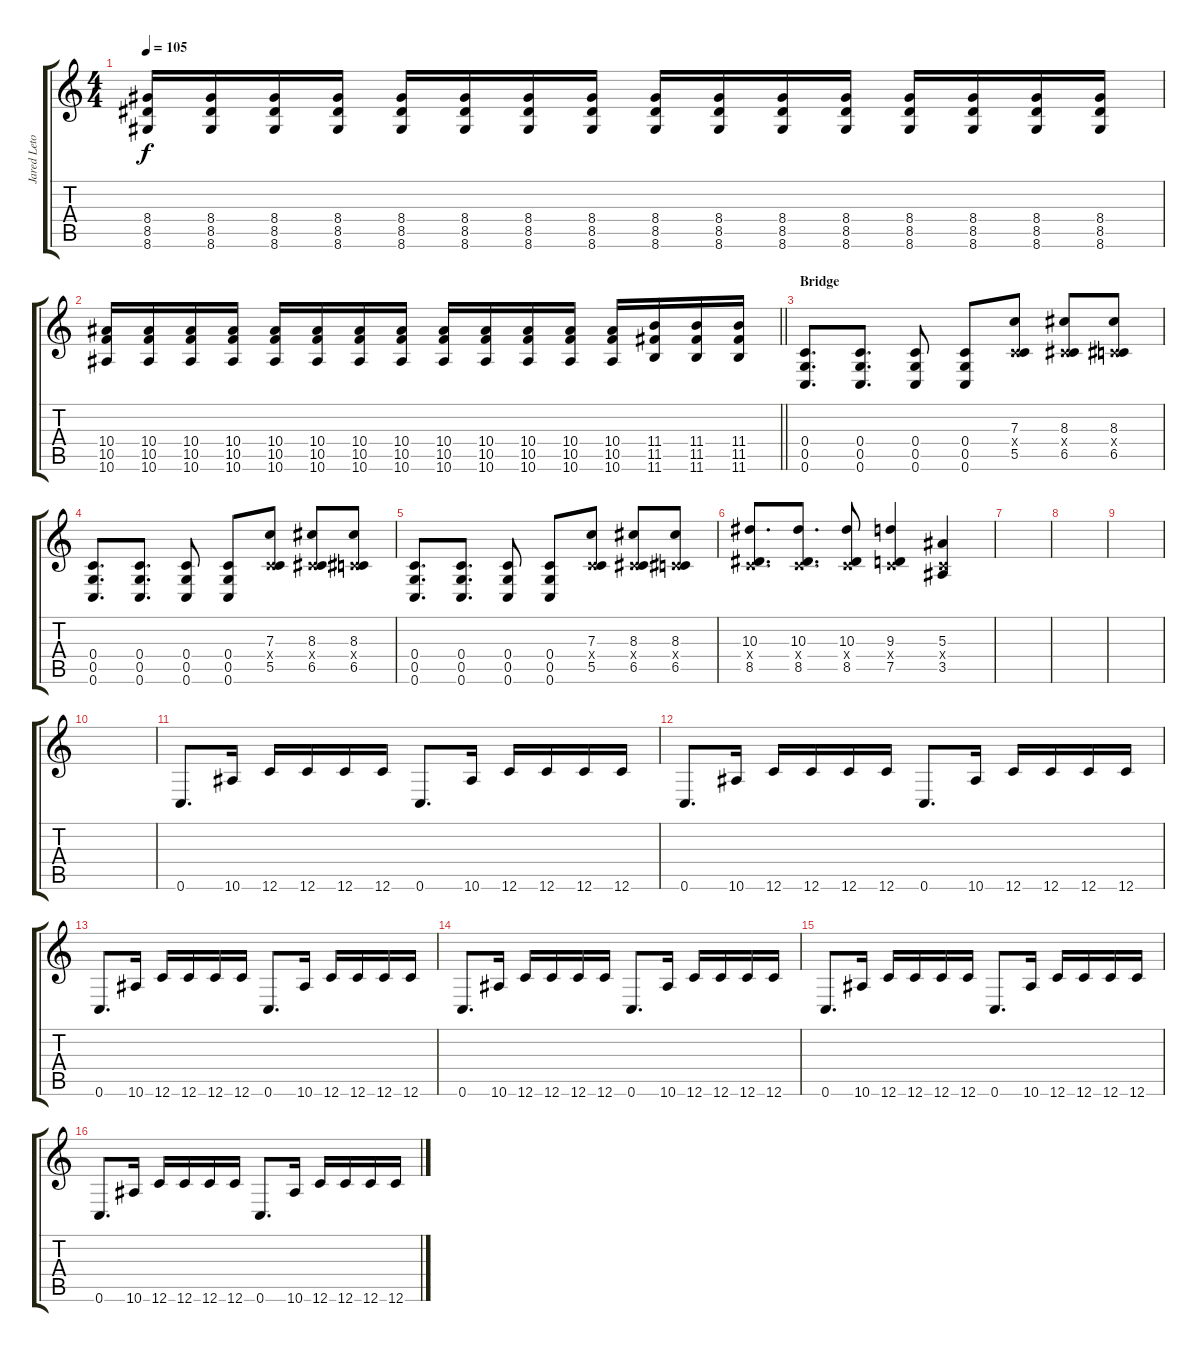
\track ("Jared Leto - Guitar 2" "Jared Leto") {instrument overdrivenguitar}
\staff {score tabs}
\tuning (D4 A3 F3 C3 G2 C2) {hide}
\ts (4 4)
\tempo 105
\clef g2
\ks c
(8.4 8.5 8.6).16{dy f} (8.4 8.5 8.6).16 (8.4 8.5 8.6).16 (8.4 8.5 8.6).16 (8.4 8.5 8.6).16 (8.4 8.5 8.6).16 (8.4 8.5 8.6).16 (8.4 8.5 8.6).16 (8.4 8.5 8.6).16 (8.4 8.5 8.6).16 (8.4 8.5 8.6).16 (8.4 8.5 8.6).16 (8.4 8.5 8.6).16 (8.4 8.5 8.6).16 (8.4 8.5 8.6).16 (8.4 8.5 8.6).16 |
\barLineRight lightlight
(10.4 10.5 10.6).16 (10.4 10.5 10.6).16 (10.4 10.5 10.6).16 (10.4 10.5 10.6).16 (10.4 10.5 10.6).16 (10.4 10.5 10.6).16 (10.4 10.5 10.6).16 (10.4 10.5 10.6).16 (10.4 10.5 10.6).16 (10.4 10.5 10.6).16 (10.4 10.5 10.6).16 (10.4 10.5 10.6).16 (10.4 10.5 10.6).16 (11.4 11.5 11.6).16 (11.4 11.5 11.6).16 (11.4 11.5 11.6).16 |
\section ("" "Bridge")
(0.4 0.5 0.6).8{d} (0.4 0.5 0.6).8{d} (0.4 0.5 0.6).8 (0.4 0.5 0.6).8 (7.3 0.4{x} 5.5).8 (8.3 0.4{x} 6.5).8 (8.3 0.4{x} 6.5).8 |
(0.4 0.5 0.6).8{d} (0.4 0.5 0.6).8{d} (0.4 0.5 0.6).8 (0.4 0.5 0.6).8 (7.3 0.4{x} 5.5).8 (8.3 0.4{x} 6.5).8 (8.3 0.4{x} 6.5).8 |
(0.4 0.5 0.6).8{d} (0.4 0.5 0.6).8{d} (0.4 0.5 0.6).8 (0.4 0.5 0.6).8 (7.3 0.4{x} 5.5).8 (8.3 0.4{x} 6.5).8 (8.3 0.4{x} 6.5).8 |
(10.3 0.4{x} 8.5).8{d} (10.3 0.4{x} 8.5).8{d} (10.3 0.4{x} 8.5).8 (9.3 0.4{x} 7.5).4 (5.3 0.4{x} 3.5).4 |
|
|
|
|
0.6.8{d} 10.6.16 12.6.16 12.6.16 12.6.16 12.6.16 0.6.8{d} 10.6.16 12.6.16 12.6.16 12.6.16 12.6.16 |
0.6.8{d} 10.6.16 12.6.16 12.6.16 12.6.16 12.6.16 0.6.8{d} 10.6.16 12.6.16 12.6.16 12.6.16 12.6.16 |
0.6.8{d} 10.6.16 12.6.16 12.6.16 12.6.16 12.6.16 0.6.8{d} 10.6.16 12.6.16 12.6.16 12.6.16 12.6.16 |
0.6.8{d} 10.6.16 12.6.16 12.6.16 12.6.16 12.6.16 0.6.8{d} 10.6.16 12.6.16 12.6.16 12.6.16 12.6.16 |
0.6.8{d} 10.6.16 12.6.16 12.6.16 12.6.16 12.6.16 0.6.8{d} 10.6.16 12.6.16 12.6.16 12.6.16 12.6.16 |
0.6.8{d} 10.6.16 12.6.16 12.6.16 12.6.16 12.6.16 0.6.8{d} 10.6.16 12.6.16 12.6.16 12.6.16 12.6.16
